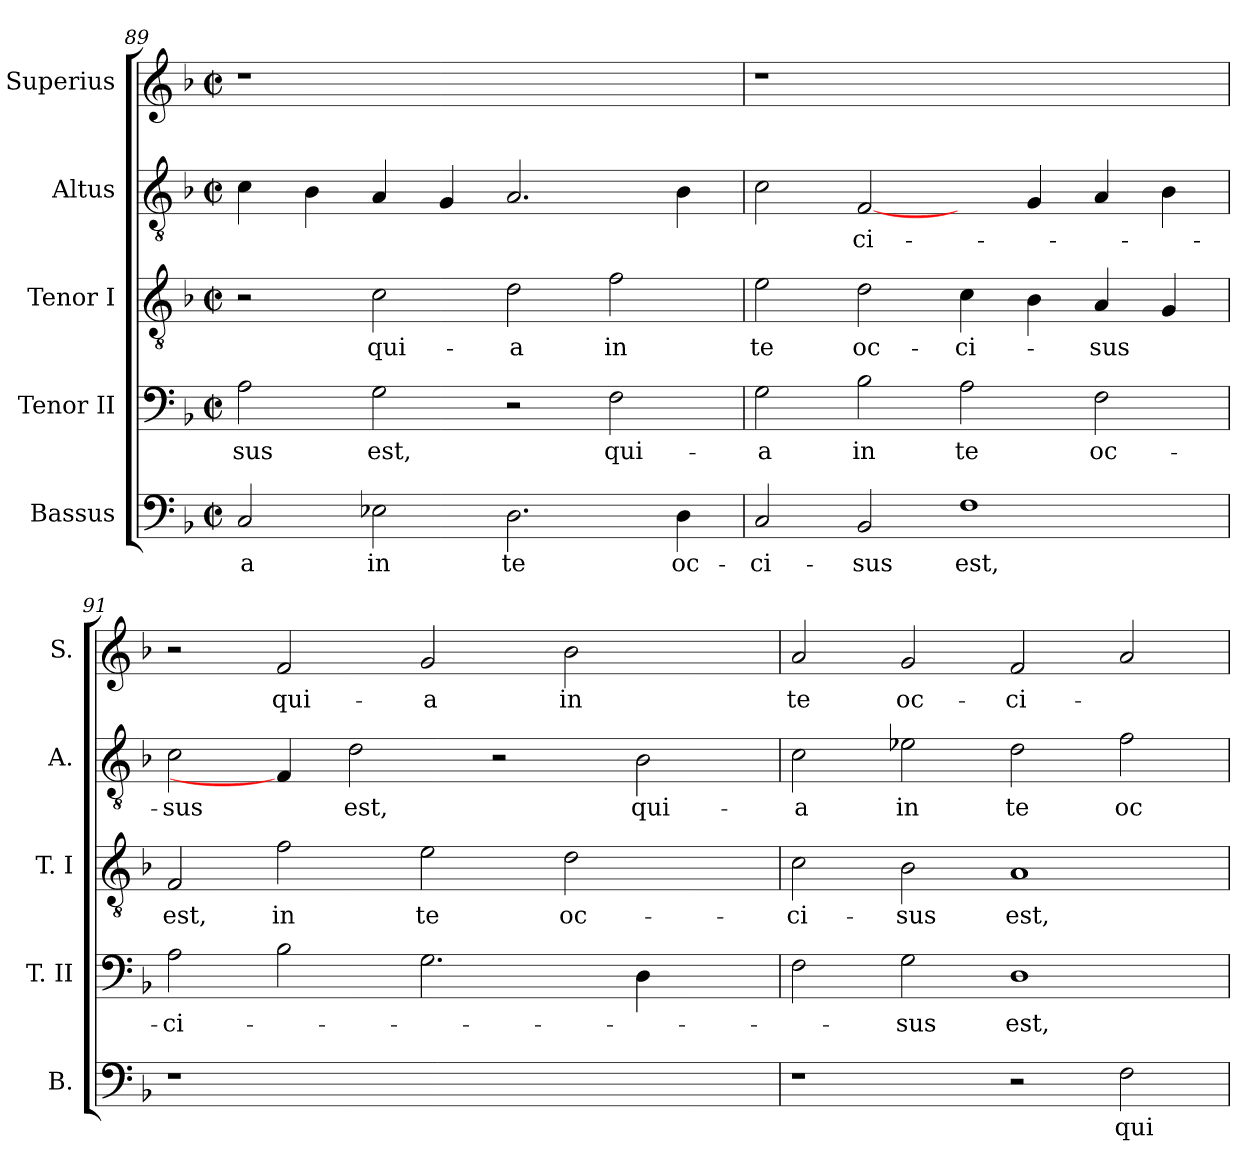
**kern	**text	**kern	**text	**kern	**text	**kern	**text	**kern	**text
*part5	*part5	*part4	*part4	*part3	*part3	*part2	*part2	*part1	*part1
*staff5	*staff5	*staff4	*staff4	*staff3	*staff3	*staff2	*staff2	*staff1	*staff1
*I"Bassus	*	*I"Tenor II	*	*I"Tenor I	*	*I"Altus	*	*I"Superius	*
*I'B.	*	*I'T. II	*	*I'T. I	*	*I'A.	*	*I'S.	*
!!LO:LB:g=z
*clefF4	*	*clefF4	*	*clefGv2	*	*clefGv2	*	*clefG2	*
*	*	*	*	*ITrd7c12	*	*ITrd7c12	*	*	*
*k[b-]	*	*k[b-]	*	*k[b-]	*	*k[b-]	*	*k[b-]	*
*F:	*	*F:	*	*F:	*	*F:	*	*F:	*
*M2/2	*	*M2/2	*	*M2/2	*	*M2/2	*	*M2/2	*
*met(c|)	*	*met(c|)	*	*met(c|)	*	*met(c|)	*	*met(c|)	*
=89	=89	=89	=89	=89	=89	=89	=89	=89	=89
!	!LO:LY:b:color=#000000	!	!	!	!	!	!	!	!
!	!	!	!LO:LY:b:color=#000000	!	!	!	!	!LO:N:vis=1	!
2Ci/	-a	2Ai\	-sus	2r	.	4Ci\	.	1r	.
.	.	.	.	.	.	4BB-i\	.	.	.
!	!LO:LY:b:color=#000000	!	!	!	!	!	!	!	!
!	!	!	!LO:LY:b:color=#000000	!	!	!	!	!	!
!	!	!	!	!	!LO:LY:b:color=#000000	!	!	!	!
2E-Xi\	in	2Gi\	est,	2Ci\	qui-	4AAi/	.	.	.
.	.	.	.	.	.	4GGi/	.	.	.
!	!LO:LY:b:color=#000000	!	!	!	!	!	!	!	!
!	!	!	!	!	!LO:LY:b:color=#000000	!	!	!	!
2.Di\	te	2r	.	2Di\	-a	2.AAi/	.	1ryy	.
!	!	!	!LO:LY:b:color=#000000	!	!	!	!	!	!
!	!	!	!	!	!LO:LY:b:color=#000000	!	!	!	!
.	.	2Fi\	qui-	2Fi\	in	.	.	.	.
!	!LO:LY:b:color=#000000	!	!	!	!	!	!	!	!
4Di\	oc-	.	.	.	.	4BB-i\	.	.	.
=90	=90	=90	=90	=90	=90	=90	=90	=90	=90
!	!LO:LY:b:color=#000000	!	!	!	!	!	!	!	!
!	!	!	!LO:LY:b:color=#000000	!	!	!	!	!	!
!	!	!	!	!	!LO:LY:b:color=#000000	!	!	!LO:N:vis=1	!
2Ci/	-ci-	2Gi\	-a	2Ei\	te	2Ci\	.	1r	.
!	!LO:LY:b:color=#000000	!	!	!	!	!	!	!	!
!	!	!	!LO:LY:b:color=#000000	!	!	!	!	!	!
!	!	!	!	!	!LO:LY:b:color=#000000	!	!	!	!
!	!	!	!	!	!	!	!LO:LY:b:color=#000000	!	!
2BB-i/	-sus	2B-i\	in	2Di\	oc-	[2FFi/	-ci-	.	.
!	!LO:LY:b:color=#000000	!	!	!	!	!	!	!	!
!	!	!	!LO:LY:b:color=#000000	!	!	!	!	!	!
!	!	!	!	!	!LO:LY:b:color=#000000	!	!	!	!
1Fi	est,	2Ai\	te	4Ci\	-ci-	4ryy	.	1ryy	.
.	.	.	.	4BB-i\	.	4GGi/	.	.	.
!	!	!	!LO:LY:b:color=#000000	!	!	!	!	!	!
!	!	!	!	!	!LO:LY:b:color=#000000	!	!	!	!
.	.	2Fi\	oc-	4AAi/	-sus	4AAi/	.	.	.
.	.	.	.	4GGi/	.	4BB-i\	.	.	.
=91	=91	=91	=91	=91	=91	=91	=91	=91	=91
!LO:N:vis=1	!	!	!	!	!	!	!	!	!
!	!	!	!LO:LY:b:color=#000000	!	!	!	!	!	!
!	!	!	!	!	!LO:LY:b:color=#000000	!	!	!	!
!	!	!	!	!	!	!	!LO:LY:b:color=#000000	!	!
1r	.	2Ai\	-ci-	2FFi/	est,	2Ci\	-sus	2r	.
!	!	!	!	!	!LO:LY:b:color=#000000	!	!	!	!
!	!	!	!	!	!	!	!	!	!LO:LY:b:color=#000000
.	.	2B-i\	.	2Fi\	in	4FFi/]	.	2fi/	qui-
!	!	!	!	!	!	!	!LO:LY:b:color=#000000	!	!
.	.	.	.	.	.	2Di\	est,	.	.
!	!	!	!	!	!LO:LY:b:color=#000000	!	!	!	!
!	!	!	!	!	!	!	!	!	!LO:LY:b:color=#000000
1ryy	.	2.Gi\	.	2Ei\	te	.	.	2gi/	-a
.	.	.	.	.	.	2r	.	.	.
!	!	!	!	!	!LO:LY:b:color=#000000	!	!	!	!
!	!	!	!	!	!	!	!	!	!LO:LY:b:color=#000000
.	.	.	.	2Di\	oc-	.	.	2b-i\	in
!	!	!	!	!	!	!	!LO:LY:b:color=#000000	!	!
.	.	4Di\	.	.	.	2BB-i\	qui-	.	.
4ryy	.	4ryy	.	4ryy	.	.	.	4ryy	.
=92	=92	=92	=92	=92	=92	=92	=92	=92	=92
!	!	!	!	!	!LO:LY:b:color=#000000	!	!	!	!
!	!	!	!	!	!	!	!LO:LY:b:color=#000000	!	!
!	!	!	!	!	!	!	!	!	!LO:LY:b:color=#000000
1r	.	2Fi\	.	2Ci\	-ci-	2Ci\	-a	2ai/	te
!	!	!	!LO:LY:b:color=#000000	!	!	!	!	!	!
!	!	!	!	!	!LO:LY:b:color=#000000	!	!	!	!
!	!	!	!	!	!	!	!LO:LY:b:color=#000000	!	!
!	!	!	!	!	!	!	!	!	!LO:LY:b:color=#000000
.	.	2Gi\	-sus	2BB-i\	-sus	2E-Xi\	in	2gi/	oc-
!	!	!	!LO:LY:b:color=#000000	!	!	!	!	!	!
!	!	!	!	!	!LO:LY:b:color=#000000	!	!	!	!
!	!	!	!	!	!	!	!LO:LY:b:color=#000000	!	!
!	!	!	!	!	!	!	!	!	!LO:LY:b:color=#000000
2r	.	1Di	est,	1AAi	est,	2Di\	te	2fi/	-ci-
!	!LO:LY:b:color=#000000	!	!	!	!	!	!	!	!
!	!	!	!	!	!	!	!LO:LY:b:color=#000000	!	!
2Fi\	qui-	.	.	.	.	2Fi\	oc-	2ai/	.
=	=	=	=	=	=	=	=	=	=
*-	*-	*-	*-	*-	*-	*-	*-	*-	*-
